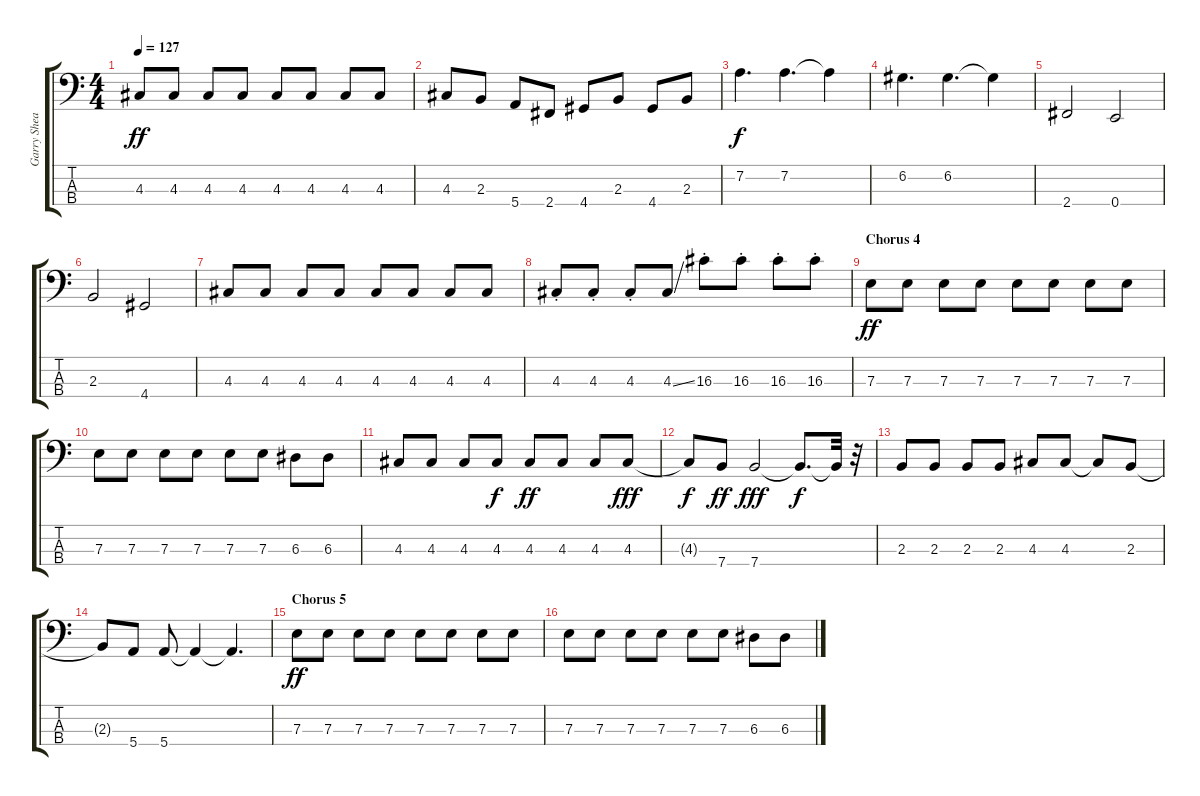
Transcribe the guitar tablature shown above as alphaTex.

\track ("Garry Shea" "Garry Shea") {instrument electricbasspick}
\staff {score tabs}
\tuning (G2 D2 A1 E1) {hide}
\ts (4 4)
\tempo 127
\clef f4
\ks c
4.3.8{dy ff} 4.3.8 4.3.8 4.3.8 4.3.8 4.3.8 4.3.8 4.3.8 |
4.3.8 2.3.8 5.4.8 2.4.8 4.4.8 2.3.8 4.4.8 2.3.8 |
7.2.4{d dy f} 7.2.4{d} 7.2{t}.4 |
6.2.4{d} 6.2.4{d} 6.2{t}.4 |
2.4.2 0.4.2 |
2.3.2 4.4.2 |
4.3.8 4.3.8 4.3.8 4.3.8 4.3.8 4.3.8 4.3.8 4.3.8 |
4.3{st}.8 4.3{st}.8 4.3{st}.8 4.3{ss}.8 16.3{st}.8 16.3{st}.8 16.3{st}.8 16.3{st}.8 |
\section ("" "Chorus 4")
7.3.8{dy ff} 7.3.8 7.3.8 7.3.8 7.3.8 7.3.8 7.3.8 7.3.8 |
7.3.8 7.3.8 7.3.8 7.3.8 7.3.8 7.3.8 6.3.8 6.3.8 |
4.3.8 4.3.8 4.3.8 4.3.8{dy f} 4.3.8{dy ff} 4.3.8 4.3.8 4.3.8{dy fff} |
4.3{t}.8{dy f} 7.4.8{dy ff} 7.4.2{dy fff} 7.4{t}.8{d dy f} 7.4{t}.32 r.32 |
2.3.8 2.3.8 2.3.8 2.3.8 4.3.8 4.3.8 4.3{t}.8 2.3.8 |
2.3{t}.8 5.4.8 5.4.8 5.4{t}.4 5.4{t}.4{d} |
\section ("" "Chorus 5")
7.3.8{dy ff} 7.3.8 7.3.8 7.3.8 7.3.8 7.3.8 7.3.8 7.3.8 |
7.3.8 7.3.8 7.3.8 7.3.8 7.3.8 7.3.8 6.3.8 6.3.8
